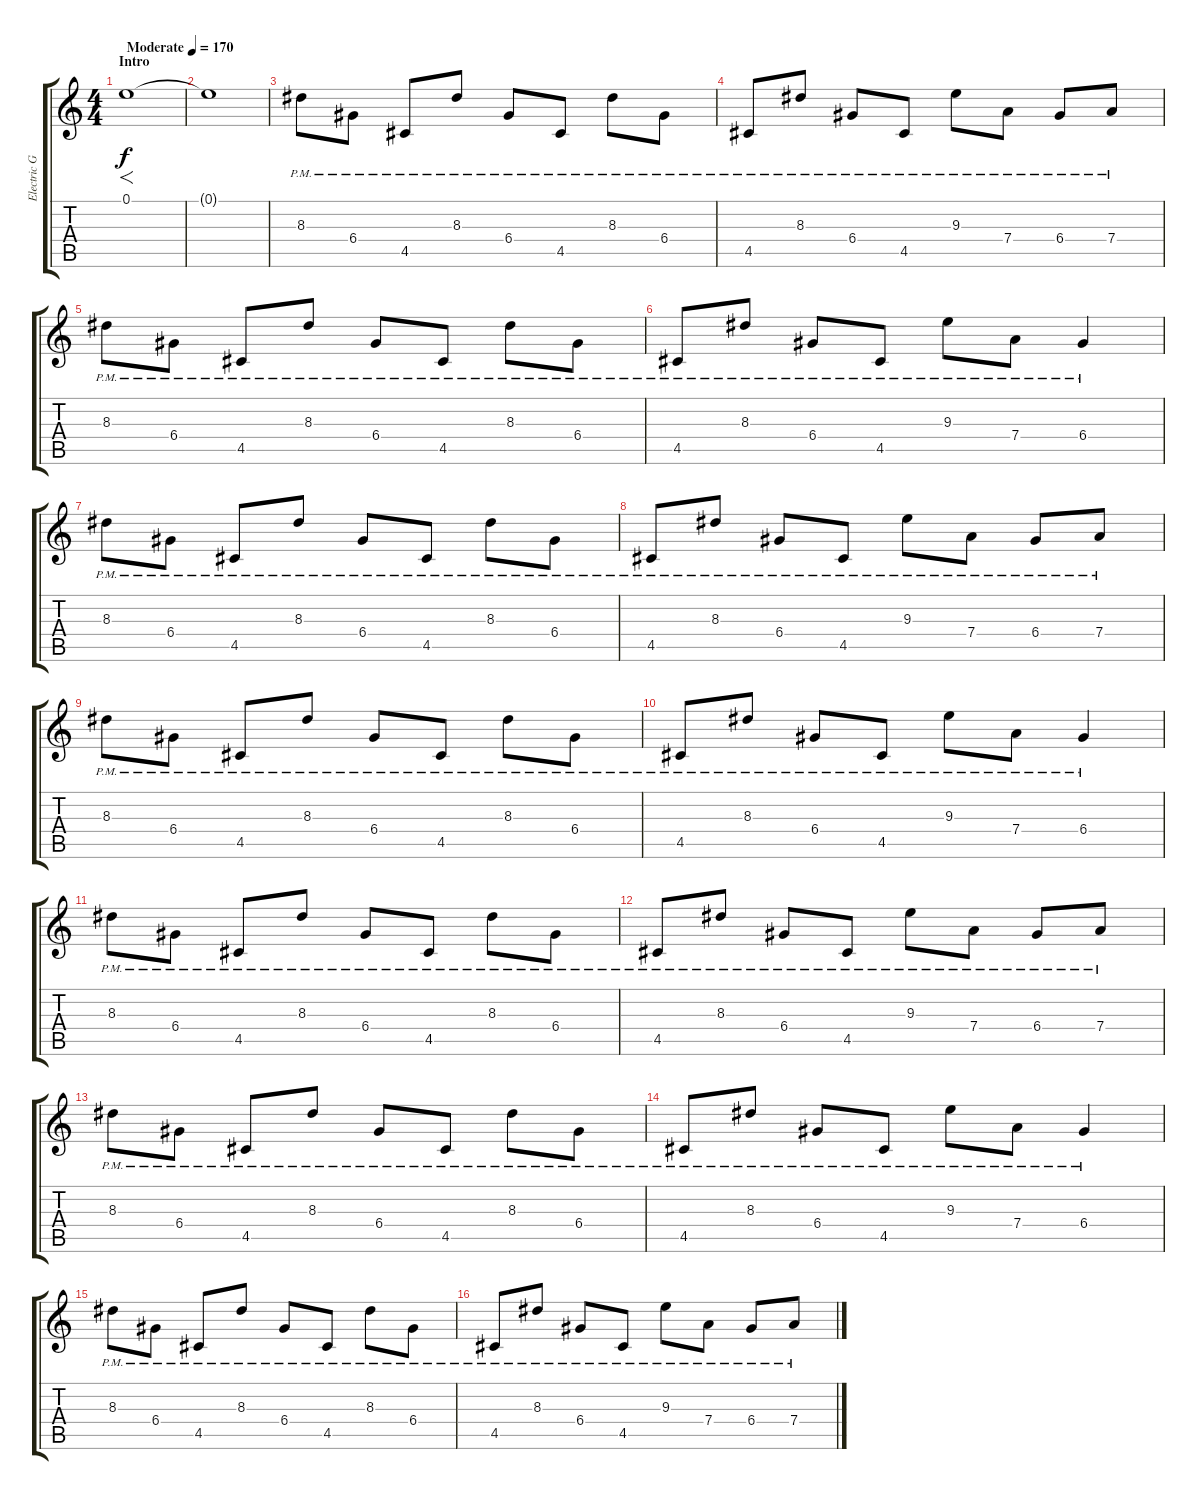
\track ("Electric Guitar" "Electric G") {instrument distortionguitar}
\staff {score tabs}
\tuning (E4 B3 G3 D3 A2 E2) {hide}
\ts (4 4)
\section ("" "Intro")
\tempo (170 "Moderate")
\clef g2
\ks c
0.1.1{f dy f instrument distortionguitar} |
0.1{t}.1 |
8.3{pm}.8 6.4{pm}.8 4.5{pm}.8 8.3{pm}.8 6.4{pm}.8 4.5{pm}.8 8.3{pm}.8 6.4{pm}.8 |
4.5{pm}.8 8.3{pm}.8 6.4{pm}.8 4.5{pm}.8 9.3{pm}.8 7.4{pm}.8 6.4{pm}.8 7.4{pm}.8 |
8.3{pm}.8 6.4{pm}.8 4.5{pm}.8 8.3{pm}.8 6.4{pm}.8 4.5{pm}.8 8.3{pm}.8 6.4{pm}.8 |
4.5{pm}.8 8.3{pm}.8 6.4{pm}.8 4.5{pm}.8 9.3{pm}.8 7.4{pm}.8 6.4{pm}.4 |
8.3{pm}.8 6.4{pm}.8 4.5{pm}.8 8.3{pm}.8 6.4{pm}.8 4.5{pm}.8 8.3{pm}.8 6.4{pm}.8 |
4.5{pm}.8 8.3{pm}.8 6.4{pm}.8 4.5{pm}.8 9.3{pm}.8 7.4{pm}.8 6.4{pm}.8 7.4{pm}.8 |
8.3{pm}.8 6.4{pm}.8 4.5{pm}.8 8.3{pm}.8 6.4{pm}.8 4.5{pm}.8 8.3{pm}.8 6.4{pm}.8 |
4.5{pm}.8 8.3{pm}.8 6.4{pm}.8 4.5{pm}.8 9.3{pm}.8 7.4{pm}.8 6.4{pm}.4 |
8.3{pm}.8 6.4{pm}.8 4.5{pm}.8 8.3{pm}.8 6.4{pm}.8 4.5{pm}.8 8.3{pm}.8 6.4{pm}.8 |
4.5{pm}.8 8.3{pm}.8 6.4{pm}.8 4.5{pm}.8 9.3{pm}.8 7.4{pm}.8 6.4{pm}.8 7.4{pm}.8 |
8.3{pm}.8 6.4{pm}.8 4.5{pm}.8 8.3{pm}.8 6.4{pm}.8 4.5{pm}.8 8.3{pm}.8 6.4{pm}.8 |
4.5{pm}.8 8.3{pm}.8 6.4{pm}.8 4.5{pm}.8 9.3{pm}.8 7.4{pm}.8 6.4{pm}.4 |
8.3{pm}.8 6.4{pm}.8 4.5{pm}.8 8.3{pm}.8 6.4{pm}.8 4.5{pm}.8 8.3{pm}.8 6.4{pm}.8 |
4.5{pm}.8 8.3{pm}.8 6.4{pm}.8 4.5{pm}.8 9.3{pm}.8 7.4{pm}.8 6.4{pm}.8 7.4{pm}.8
